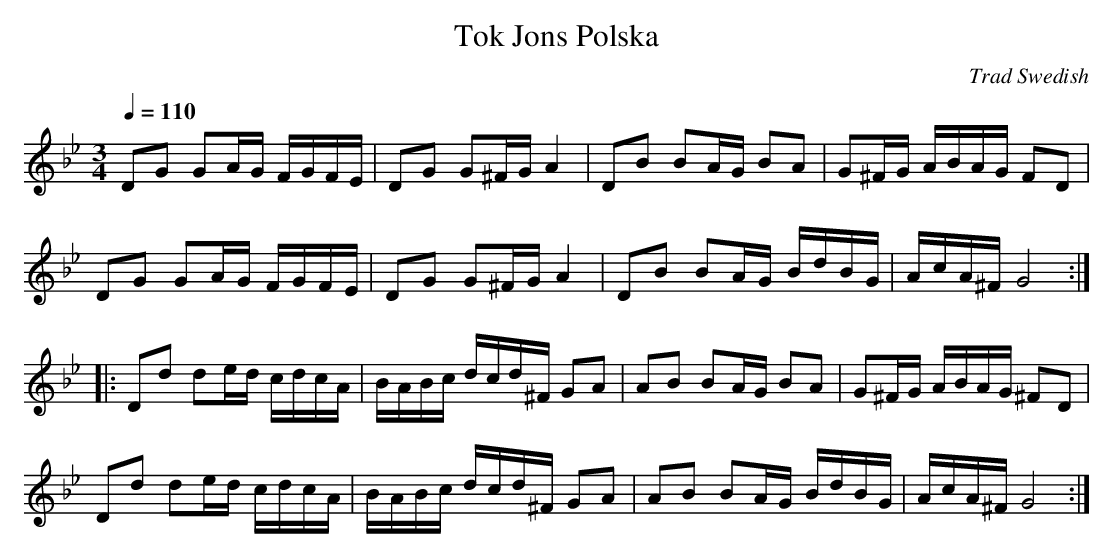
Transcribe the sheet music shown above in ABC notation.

X:1
T:Tok Jons Polska
C:Trad Swedish
Q:1/4=110
M:3/4
L:1/8
K:Bb
DG GA/2G/2 F/2G/2F/2E/2|DG G^F/2G/2 A2|DB BA/2G/2 BA|G^F/2G/2 A/2B/2A/2G/2 FD|
DG GA/2G/2 F/2G/2F/2E/2|DG G^F/2G/2 A2|DB BA/2G/2 B/2d/2B/2G/2|A/2c/2A/2^F/2 G4:|
|:Dd de/2d/2 c/2d/2c/2A/2|B/2A/2B/2c/2 d/2c/2d/2^F/2 GA|AB BA/2G/2 BA|G^F/2G/2 A/2B/2A/2G/2 ^FD|
Dd de/2d/2 c/2d/2c/2A/2|B/2A/2B/2c/2 d/2c/2d/2^F/2 GA|AB BA/2G/2 B/2d/2B/2G/2|A/2c/2A/2^F/2 G4:|
